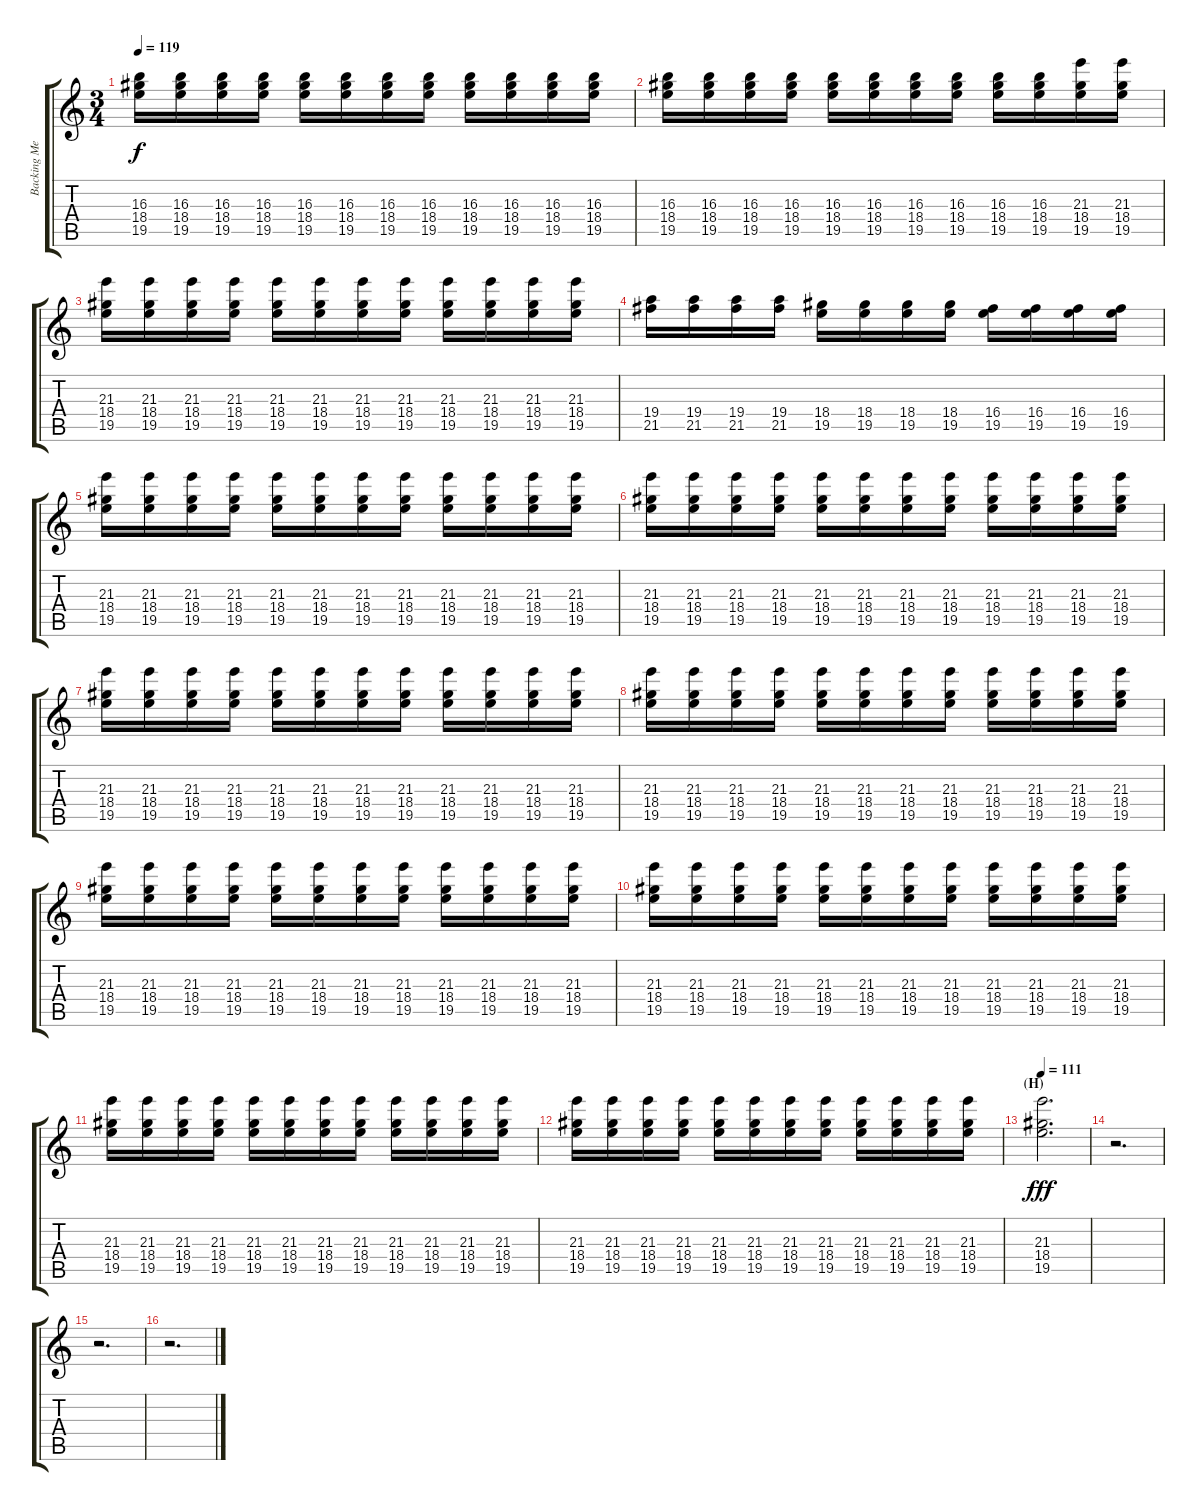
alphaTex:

\track ("Backing Melody" "Backing Me") {instrument electricguitarjazz}
\staff {score tabs}
\tuning (E4 B3 G3 D3 A2 E2) {hide}
\ts (3 4)
\tempo 119
\clef g2
\ks c
(16.3 18.4 19.5).16{dy f} (16.3 18.4 19.5).16 (16.3 18.4 19.5).16 (16.3 18.4 19.5).16 (16.3 18.4 19.5).16 (16.3 18.4 19.5).16 (16.3 18.4 19.5).16 (16.3 18.4 19.5).16 (16.3 18.4 19.5).16 (16.3 18.4 19.5).16 (16.3 18.4 19.5).16 (16.3 18.4 19.5).16 |
(16.3 18.4 19.5).16 (16.3 18.4 19.5).16 (16.3 18.4 19.5).16 (16.3 18.4 19.5).16 (16.3 18.4 19.5).16 (16.3 18.4 19.5).16 (16.3 18.4 19.5).16 (16.3 18.4 19.5).16 (16.3 18.4 19.5).16 (16.3 18.4 19.5).16 (21.3 18.4 19.5).16 (21.3 18.4 19.5).16 |
(21.3 18.4 19.5).16 (21.3 18.4 19.5).16 (21.3 18.4 19.5).16 (21.3 18.4 19.5).16 (21.3 18.4 19.5).16 (21.3 18.4 19.5).16 (21.3 18.4 19.5).16 (21.3 18.4 19.5).16 (21.3 18.4 19.5).16 (21.3 18.4 19.5).16 (21.3 18.4 19.5).16 (21.3 18.4 19.5).16 |
(19.4 21.5).16 (19.4 21.5).16 (19.4 21.5).16 (19.4 21.5).16 (18.4 19.5).16 (18.4 19.5).16 (18.4 19.5).16 (18.4 19.5).16 (16.4 19.5).16 (16.4 19.5).16 (16.4 19.5).16 (16.4 19.5).16 |
(21.3 18.4 19.5).16 (21.3 18.4 19.5).16 (21.3 18.4 19.5).16 (21.3 18.4 19.5).16 (21.3 18.4 19.5).16 (21.3 18.4 19.5).16 (21.3 18.4 19.5).16 (21.3 18.4 19.5).16 (21.3 18.4 19.5).16 (21.3 18.4 19.5).16 (21.3 18.4 19.5).16 (21.3 18.4 19.5).16 |
(21.3 18.4 19.5).16 (21.3 18.4 19.5).16 (21.3 18.4 19.5).16 (21.3 18.4 19.5).16 (21.3 18.4 19.5).16 (21.3 18.4 19.5).16 (21.3 18.4 19.5).16 (21.3 18.4 19.5).16 (21.3 18.4 19.5).16 (21.3 18.4 19.5).16 (21.3 18.4 19.5).16 (21.3 18.4 19.5).16 |
(21.3 18.4 19.5).16 (21.3 18.4 19.5).16 (21.3 18.4 19.5).16 (21.3 18.4 19.5).16 (21.3 18.4 19.5).16 (21.3 18.4 19.5).16 (21.3 18.4 19.5).16 (21.3 18.4 19.5).16 (21.3 18.4 19.5).16 (21.3 18.4 19.5).16 (21.3 18.4 19.5).16 (21.3 18.4 19.5).16 |
(21.3 18.4 19.5).16 (21.3 18.4 19.5).16 (21.3 18.4 19.5).16 (21.3 18.4 19.5).16 (21.3 18.4 19.5).16 (21.3 18.4 19.5).16 (21.3 18.4 19.5).16 (21.3 18.4 19.5).16 (21.3 18.4 19.5).16 (21.3 18.4 19.5).16 (21.3 18.4 19.5).16 (21.3 18.4 19.5).16 |
(21.3 18.4 19.5).16 (21.3 18.4 19.5).16 (21.3 18.4 19.5).16 (21.3 18.4 19.5).16 (21.3 18.4 19.5).16 (21.3 18.4 19.5).16 (21.3 18.4 19.5).16 (21.3 18.4 19.5).16 (21.3 18.4 19.5).16 (21.3 18.4 19.5).16 (21.3 18.4 19.5).16 (21.3 18.4 19.5).16 |
(21.3 18.4 19.5).16 (21.3 18.4 19.5).16 (21.3 18.4 19.5).16 (21.3 18.4 19.5).16 (21.3 18.4 19.5).16 (21.3 18.4 19.5).16 (21.3 18.4 19.5).16 (21.3 18.4 19.5).16 (21.3 18.4 19.5).16 (21.3 18.4 19.5).16 (21.3 18.4 19.5).16 (21.3 18.4 19.5).16 |
(21.3 18.4 19.5).16 (21.3 18.4 19.5).16 (21.3 18.4 19.5).16 (21.3 18.4 19.5).16 (21.3 18.4 19.5).16 (21.3 18.4 19.5).16 (21.3 18.4 19.5).16 (21.3 18.4 19.5).16 (21.3 18.4 19.5).16 (21.3 18.4 19.5).16 (21.3 18.4 19.5).16 (21.3 18.4 19.5).16 |
(21.3 18.4 19.5).16 (21.3 18.4 19.5).16 (21.3 18.4 19.5).16 (21.3 18.4 19.5).16 (21.3 18.4 19.5).16 (21.3 18.4 19.5).16 (21.3 18.4 19.5).16 (21.3 18.4 19.5).16 (21.3 18.4 19.5).16 (21.3 18.4 19.5).16 (21.3 18.4 19.5).16 (21.3 18.4 19.5).16 |
\section ("" "(H)")
\tempo 111
(21.3 18.4 19.5).2{d dy fff} |
r.2{d} |
r.2{d} |
r.2{d}
